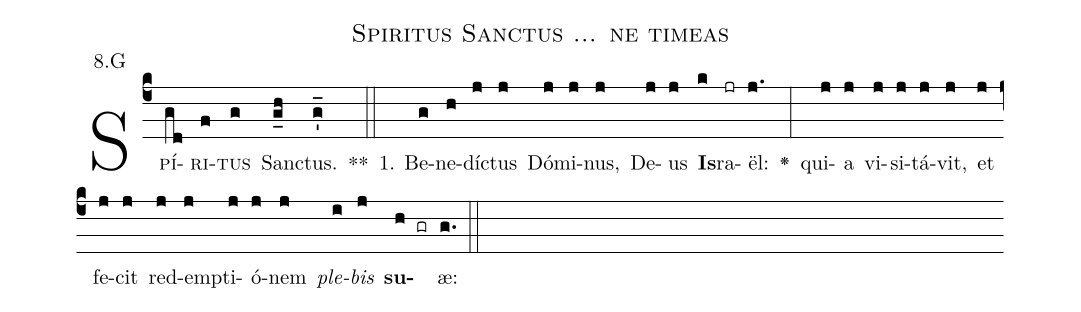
name:Spiritus Sanctus ... ne timeas;
office-part:Antiphona;
mode:8;
annotation: 8.G;
%%
(c4) S<sc>pí(gd)ri(f)tus</sc>(g) San(g_h)ctus.(g'_) **(::)
1. Be(g)ne(h)díc(j)tus(j) Dó(j)mi(j)nus,(j) De(j)us(j) <b>Is</b>(k)ra(jr)ël:(j.) <v>\greheightstar</v>(:) qui(j)a(j) vi(j)si(j)tá(j)vit,(j) et(j) fe(j)cit(j) red(j)emp(j)ti(j)ó(j)nem(j) <i>ple</i>(i)<i>bis</i>(j) <b>su</b>(h gr)æ:(g.) (::)
